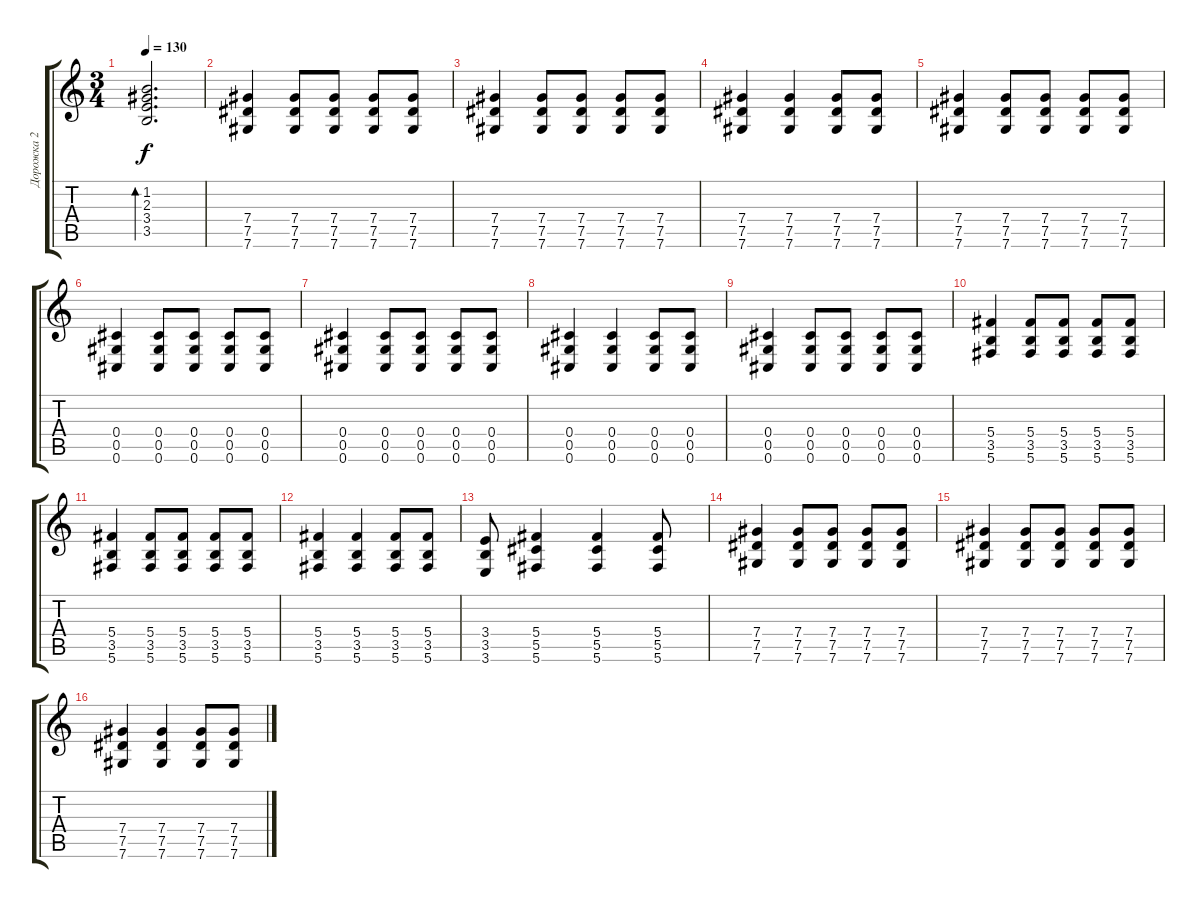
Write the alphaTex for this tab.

\track ("Дорожка 2" "Дорожка 2") {instrument distortionguitar}
\staff {score tabs}
\tuning (Eb4 Bb3 Gb3 Db3 Ab2 Db2) {hide}
\ts (3 4)
\tempo 130
\clef g2
\ks c
(1.2 2.3 3.4 3.5).2{d bd 480 dy f} |
(7.4 7.5 7.6).4{instrument distortionguitar} (7.4 7.5 7.6).8 (7.4 7.5 7.6).8 (7.4 7.5 7.6).8 (7.4 7.5 7.6).8 |
(7.4 7.5 7.6).4 (7.4 7.5 7.6).8 (7.4 7.5 7.6).8 (7.4 7.5 7.6).8 (7.4 7.5 7.6).8 |
(7.4 7.5 7.6).4 (7.4 7.5 7.6).4 (7.4 7.5 7.6).8 (7.4 7.5 7.6).8 |
(7.4 7.5 7.6).4 (7.4 7.5 7.6).8 (7.4 7.5 7.6).8 (7.4 7.5 7.6).8 (7.4 7.5 7.6).8 |
(0.4 0.5 0.6).4 (0.4 0.5 0.6).8 (0.4 0.5 0.6).8 (0.4 0.5 0.6).8 (0.4 0.5 0.6).8 |
(0.4 0.5 0.6).4 (0.4 0.5 0.6).8 (0.4 0.5 0.6).8 (0.4 0.5 0.6).8 (0.4 0.5 0.6).8 |
(0.4 0.5 0.6).4 (0.4 0.5 0.6).4 (0.4 0.5 0.6).8 (0.4 0.5 0.6).8 |
(0.4 0.5 0.6).4 (0.4 0.5 0.6).8 (0.4 0.5 0.6).8 (0.4 0.5 0.6).8 (0.4 0.5 0.6).8 |
(5.4 3.5 5.6).4 (5.4 3.5 5.6).8 (5.4 3.5 5.6).8 (5.4 3.5 5.6).8 (5.4 3.5 5.6).8 |
(5.4 3.5 5.6).4 (5.4 3.5 5.6).8 (5.4 3.5 5.6).8 (5.4 3.5 5.6).8 (5.4 3.5 5.6).8 |
(5.4 3.5 5.6).4 (5.4 3.5 5.6).4 (5.4 3.5 5.6).8 (5.4 3.5 5.6).8 |
(3.4 3.5 3.6).8 (5.4 5.5 5.6).4 (5.4 5.5 5.6).4 (5.4 5.5 5.6).8 |
(7.4 7.5 7.6).4 (7.4 7.5 7.6).8 (7.4 7.5 7.6).8 (7.4 7.5 7.6).8 (7.4 7.5 7.6).8 |
(7.4 7.5 7.6).4 (7.4 7.5 7.6).8 (7.4 7.5 7.6).8 (7.4 7.5 7.6).8 (7.4 7.5 7.6).8 |
(7.4 7.5 7.6).4 (7.4 7.5 7.6).4 (7.4 7.5 7.6).8 (7.4 7.5 7.6).8
